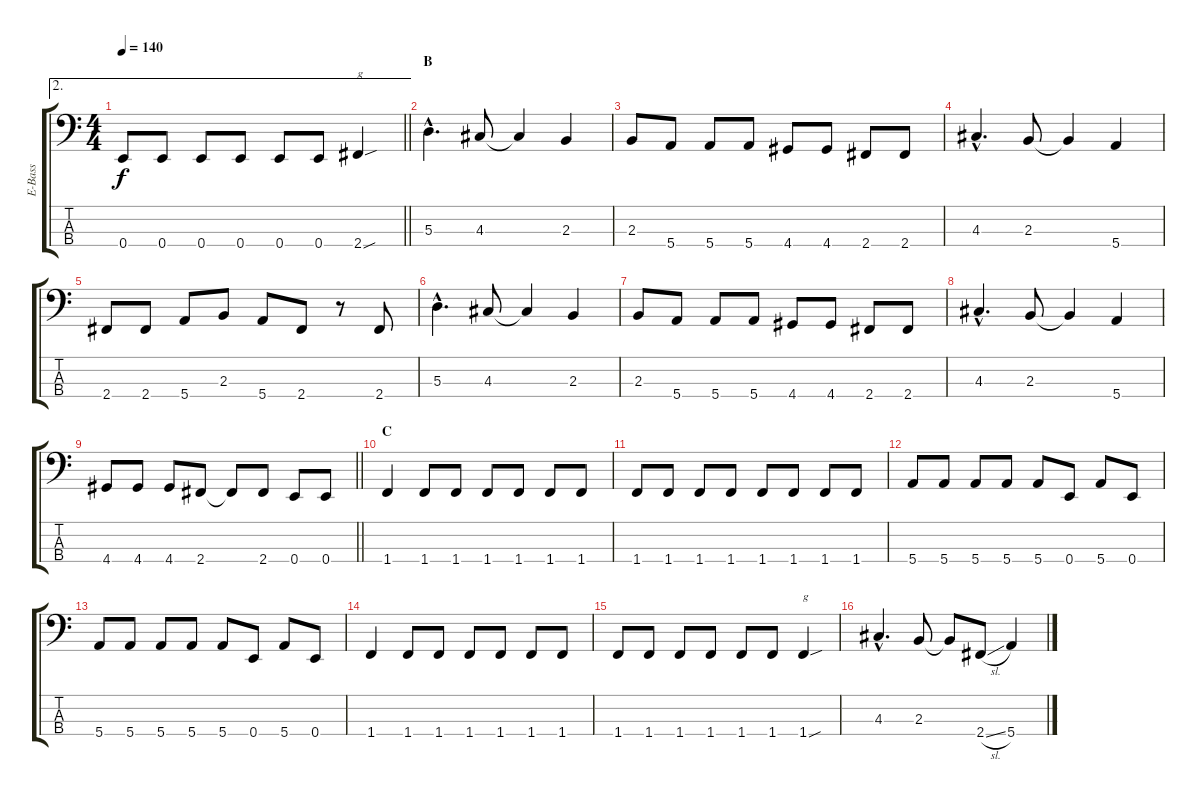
\track ("E-Bass" "E-Bass") {instrument electricbassfinger}
\staff {score tabs}
\tuning (G2 D2 A1 E1) {hide}
\ae 2
\ts (4 4)
\tempo 140
\clef f4
\barLineRight lightlight
\ks c
0.4.8{dy f} 0.4.8 0.4.8 0.4.8 0.4.8 0.4.8 2.4{sou}.4{txt "g"} |
\section ("" "B")
5.3{hac}.4{d} 4.3.8 4.3{t}.4 2.3.4 |
2.3.8 5.4.8 5.4.8 5.4.8 4.4.8 4.4.8 2.4.8 2.4.8 |
4.3{hac}.4{d} 2.3.8 2.3{t}.4 5.4.4 |
2.4.8 2.4.8 5.4.8 2.3.8 5.4.8 2.4.8 r.8 2.4.8 |
5.3{hac}.4{d} 4.3.8 4.3{t}.4 2.3.4 |
2.3.8 5.4.8 5.4.8 5.4.8 4.4.8 4.4.8 2.4.8 2.4.8 |
4.3{hac}.4{d} 2.3.8 2.3{t}.4 5.4.4 |
\barLineRight lightlight
4.4.8 4.4.8 4.4.8 2.4.8 2.4{t}.8 2.4.8 0.4.8 0.4.8 |
\section ("" "C")
1.4.4 1.4.8 1.4.8 1.4.8 1.4.8 1.4.8 1.4.8 |
1.4.8 1.4.8 1.4.8 1.4.8 1.4.8 1.4.8 1.4.8 1.4.8 |
5.4.8 5.4.8 5.4.8 5.4.8 5.4.8 0.4.8 5.4.8 0.4.8 |
5.4.8 5.4.8 5.4.8 5.4.8 5.4.8 0.4.8 5.4.8 0.4.8 |
1.4.4 1.4.8 1.4.8 1.4.8 1.4.8 1.4.8 1.4.8 |
1.4.8 1.4.8 1.4.8 1.4.8 1.4.8 1.4.8 1.4{sou}.4{txt "g"} |
4.3{hac}.4{d} 2.3.8 2.3{t}.8 2.4{sl}.8 5.4.4
